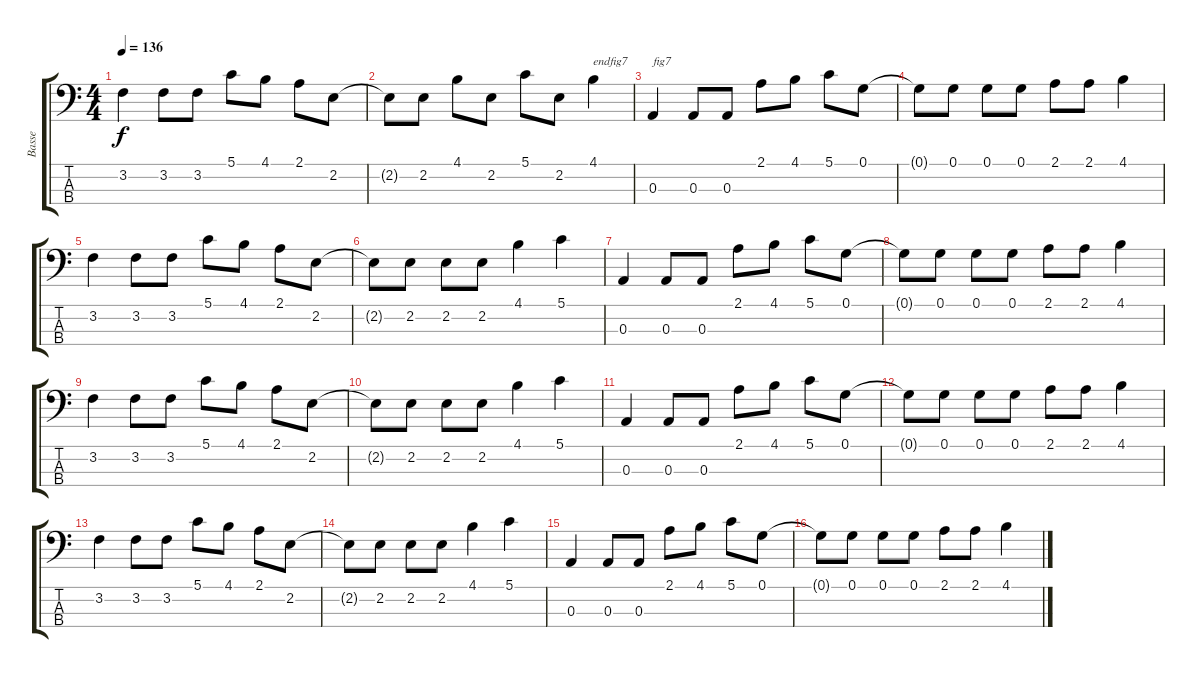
\track ("Basse" "Basse") {instrument electricbassfinger}
\staff {score tabs}
\tuning (G2 D2 A1 E1) {hide}
\ts (4 4)
\tempo 136
\clef f4
\ks c
3.2.4{dy f} 3.2.8 3.2.8 5.1.8 4.1.8 2.1.8 2.2.8 |
2.2{t}.8 2.2.8 4.1.8 2.2.8 5.1.8 2.2.8 4.1.4{txt "endfig7"} |
0.3.4{txt "fig7"} 0.3.8 0.3.8 2.1.8 4.1.8 5.1.8 0.1.8 |
0.1{t}.8 0.1.8 0.1.8 0.1.8 2.1.8 2.1.8 4.1.4 |
3.2.4 3.2.8 3.2.8 5.1.8 4.1.8 2.1.8 2.2.8 |
2.2{t}.8 2.2.8 2.2.8 2.2.8 4.1.4 5.1.4 |
0.3.4 0.3.8 0.3.8 2.1.8 4.1.8 5.1.8 0.1.8 |
0.1{t}.8 0.1.8 0.1.8 0.1.8 2.1.8 2.1.8 4.1.4 |
3.2.4 3.2.8 3.2.8 5.1.8 4.1.8 2.1.8 2.2.8 |
2.2{t}.8 2.2.8 2.2.8 2.2.8 4.1.4 5.1.4 |
0.3.4 0.3.8 0.3.8 2.1.8 4.1.8 5.1.8 0.1.8 |
0.1{t}.8 0.1.8 0.1.8 0.1.8 2.1.8 2.1.8 4.1.4 |
3.2.4 3.2.8 3.2.8 5.1.8 4.1.8 2.1.8 2.2.8 |
2.2{t}.8 2.2.8 2.2.8 2.2.8 4.1.4 5.1.4 |
0.3.4 0.3.8 0.3.8 2.1.8 4.1.8 5.1.8 0.1.8 |
0.1{t}.8 0.1.8 0.1.8 0.1.8 2.1.8 2.1.8 4.1.4
